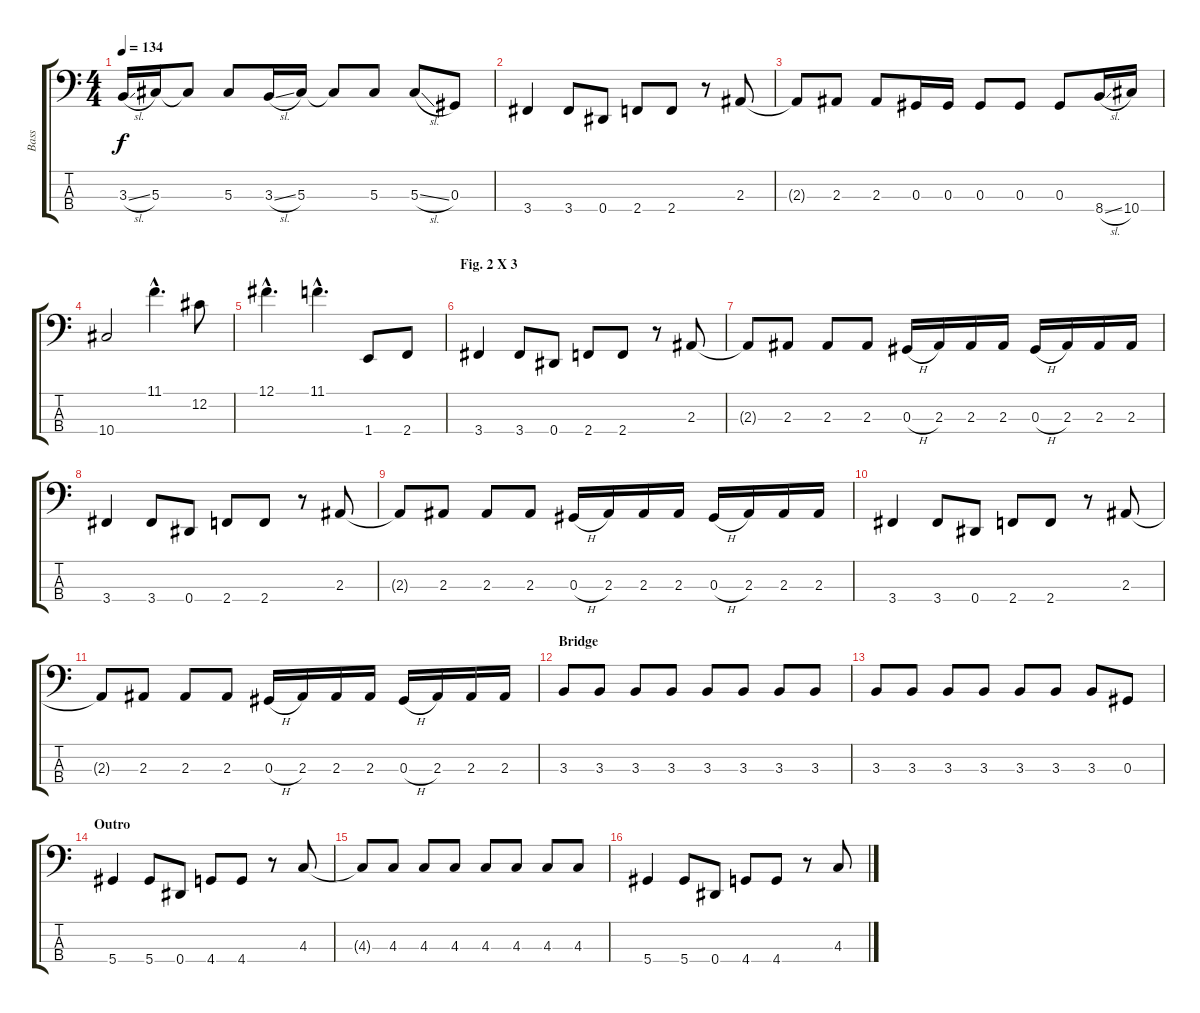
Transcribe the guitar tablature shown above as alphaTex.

\track ("Bass" "Bass") {instrument electricbassfinger}
\staff {score tabs}
\tuning (Gb2 Db2 Ab1 Eb1) {hide}
\ts (4 4)
\tempo 134
\clef f4
\ks c
3.3{sl}.16{dy f} 5.3.16 5.3{t}.8 5.3.8 3.3{sl}.16 5.3.16 5.3{t}.8 5.3.8 5.3{sl}.8 0.3.8 |
3.4.4 3.4.8 0.4.8 2.4.8 2.4.8 r.8 2.3.8 |
2.3{t}.8 2.3.8 2.3.8 0.3.16 0.3.16 0.3.8 0.3.8 0.3.8 8.4{sl}.16 10.4.16 |
10.4.2 11.1{hac}.4{d} 12.2.8 |
12.1{hac}.4{d} 11.1{hac}.4{d} 1.4.8 2.4.8 |
\section ("" "Fig. 2 X 3")
3.4.4 3.4.8 0.4.8 2.4.8 2.4.8 r.8 2.3.8 |
2.3{t}.8 2.3.8 2.3.8 2.3.8 0.3{h}.16 2.3.16 2.3.16 2.3.16 0.3{h}.16 2.3.16 2.3.16 2.3.16 |
3.4.4 3.4.8 0.4.8 2.4.8 2.4.8 r.8 2.3.8 |
2.3{t}.8 2.3.8 2.3.8 2.3.8 0.3{h}.16 2.3.16 2.3.16 2.3.16 0.3{h}.16 2.3.16 2.3.16 2.3.16 |
3.4.4 3.4.8 0.4.8 2.4.8 2.4.8 r.8 2.3.8 |
2.3{t}.8 2.3.8 2.3.8 2.3.8 0.3{h}.16 2.3.16 2.3.16 2.3.16 0.3{h}.16 2.3.16 2.3.16 2.3.16 |
\section ("" "Bridge")
3.3.8 3.3.8 3.3.8 3.3.8 3.3.8 3.3.8 3.3.8 3.3.8 |
3.3.8 3.3.8 3.3.8 3.3.8 3.3.8 3.3.8 3.3.8 0.3.8 |
\section ("" "Outro")
5.4.4 5.4.8 0.4.8 4.4.8 4.4.8 r.8 4.3.8 |
4.3{t}.8 4.3.8 4.3.8 4.3.8 4.3.8 4.3.8 4.3.8 4.3.8 |
5.4.4 5.4.8 0.4.8 4.4.8 4.4.8 r.8 4.3.8
